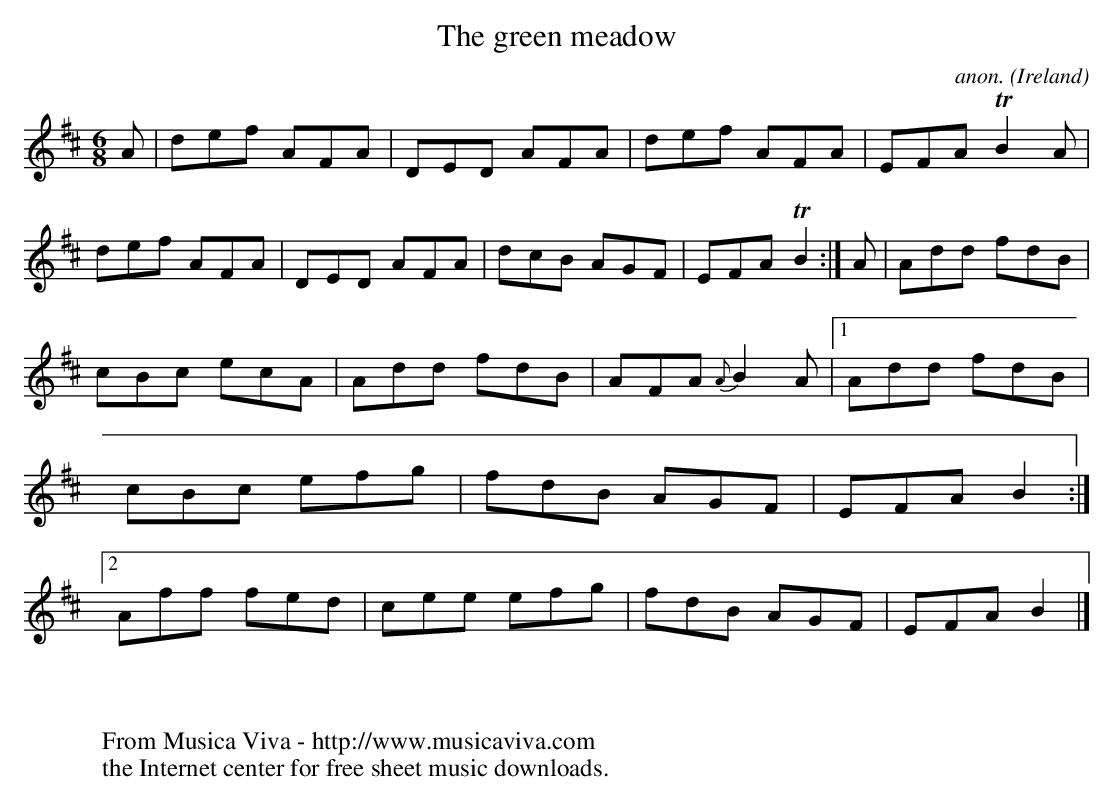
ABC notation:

X:1
T:The green meadow
C:anon.
O:Ireland
m:Tn2 = (3n/o/n/ m/n/
M:6/8
L:1/8
K:D
A|def AFA|DED AFA|def AFA|EFA TB2A|def AFA|DED AFA|dcB AGF|EFA TB2:|A|Add fdB|
cBc ecA|Add fdB|AFA {A}B2A|[1Add fdB|cBc efg|fdB AGF|EFA B2:|[2Aff fed|cee efg|fdB AGF|EFA B2|]
W:
W:
W: From Musica Viva - http://www.musicaviva.com
W: the Internet center for free sheet music downloads.
